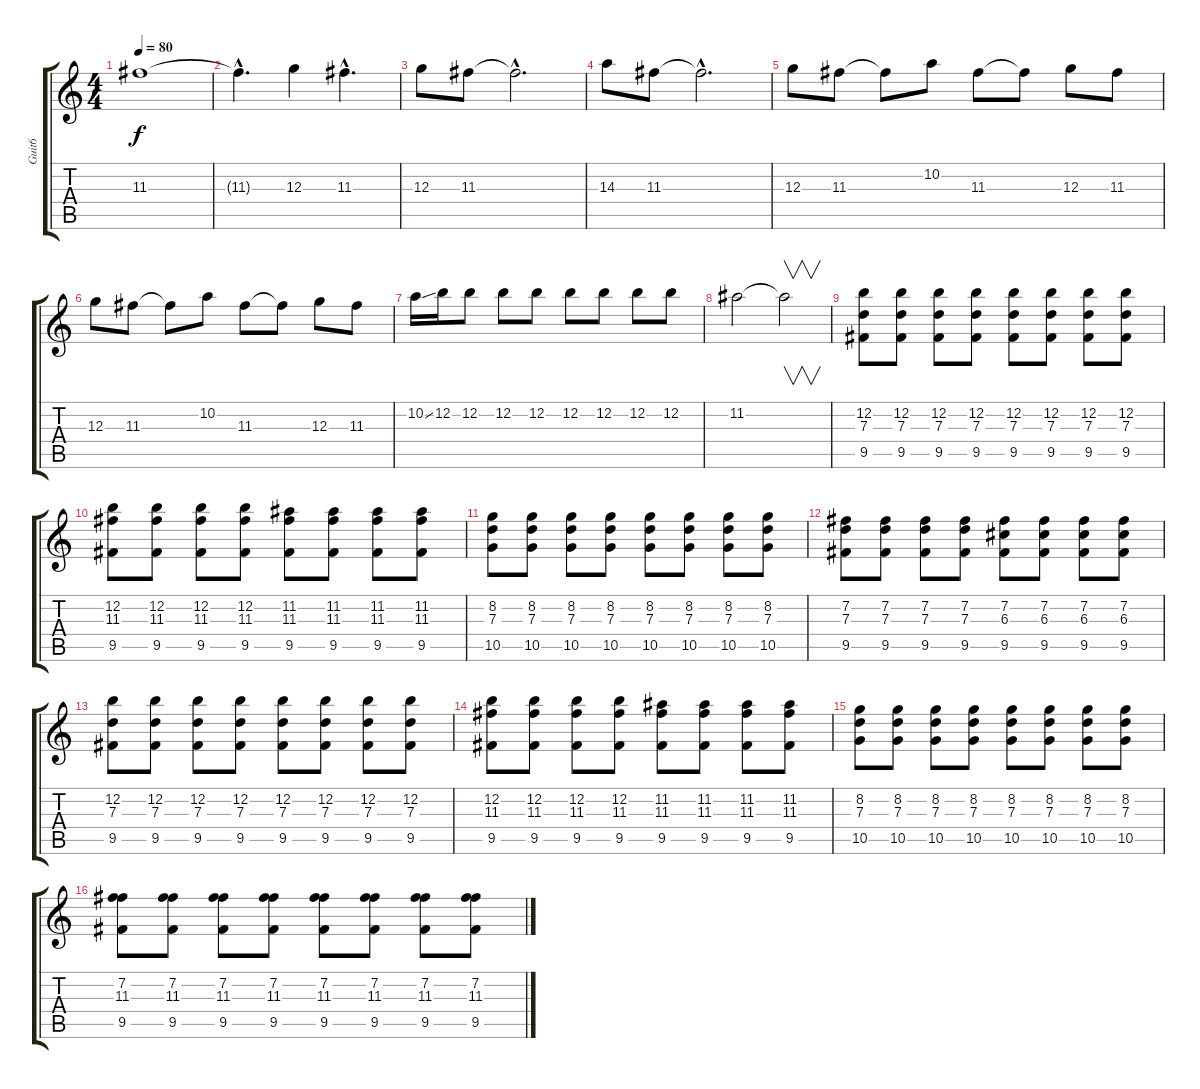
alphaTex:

\track ("Guit6" "Guit6") {instrument overdrivenguitar}
\staff {score tabs}
\tuning (E4 B3 G3 D3 A2 E2) {hide}
\ts (4 4)
\tempo 80
\clef g2
\ks c
11.3.1{dy f} |
11.3{hac t}.4{d} 12.3.4 11.3{hac}.4{d} |
12.3.8 11.3.8 11.3{hac t}.2{d} |
14.3.8 11.3.8 11.3{hac t}.2{d} |
12.3.8 11.3.8 11.3{t}.8 10.2.8 11.3.8 11.3{t}.8 12.3.8 11.3.8 |
12.3.8 11.3.8 11.3{t}.8 10.2.8 11.3.8 11.3{t}.8 12.3.8 11.3.8 |
10.2{ss}.16 12.2.16 12.2.8 12.2.8 12.2.8 12.2.8 12.2.8 12.2.8 12.2.8 |
11.2.2 11.2{t}.2{v} |
(12.2 7.3 9.5).8 (12.2 7.3 9.5).8 (12.2 7.3 9.5).8 (12.2 7.3 9.5).8 (12.2 7.3 9.5).8 (12.2 7.3 9.5).8 (12.2 7.3 9.5).8 (12.2 7.3 9.5).8 |
(12.2 11.3 9.5).8 (12.2 11.3 9.5).8 (12.2 11.3 9.5).8 (12.2 11.3 9.5).8 (11.2 11.3 9.5).8 (11.2 11.3 9.5).8 (11.2 11.3 9.5).8 (11.2 11.3 9.5).8 |
(8.2 7.3 10.5).8 (8.2 7.3 10.5).8 (8.2 7.3 10.5).8 (8.2 7.3 10.5).8 (8.2 7.3 10.5).8 (8.2 7.3 10.5).8 (8.2 7.3 10.5).8 (8.2 7.3 10.5).8 |
(7.2 7.3 9.5).8 (7.2 7.3 9.5).8 (7.2 7.3 9.5).8 (7.2 7.3 9.5).8 (7.2 6.3 9.5).8 (7.2 6.3 9.5).8 (7.2 6.3 9.5).8 (7.2 6.3 9.5).8 |
(12.2 7.3 9.5).8 (12.2 7.3 9.5).8 (12.2 7.3 9.5).8 (12.2 7.3 9.5).8 (12.2 7.3 9.5).8 (12.2 7.3 9.5).8 (12.2 7.3 9.5).8 (12.2 7.3 9.5).8 |
(12.2 11.3 9.5).8 (12.2 11.3 9.5).8 (12.2 11.3 9.5).8 (12.2 11.3 9.5).8 (11.2 11.3 9.5).8 (11.2 11.3 9.5).8 (11.2 11.3 9.5).8 (11.2 11.3 9.5).8 |
(8.2 7.3 10.5).8 (8.2 7.3 10.5).8 (8.2 7.3 10.5).8 (8.2 7.3 10.5).8 (8.2 7.3 10.5).8 (8.2 7.3 10.5).8 (8.2 7.3 10.5).8 (8.2 7.3 10.5).8 |
(7.2 11.3 9.5).8 (7.2 11.3 9.5).8 (7.2 11.3 9.5).8 (7.2 11.3 9.5).8 (7.2 11.3 9.5).8 (7.2 11.3 9.5).8 (7.2 11.3 9.5).8 (7.2 11.3 9.5).8
